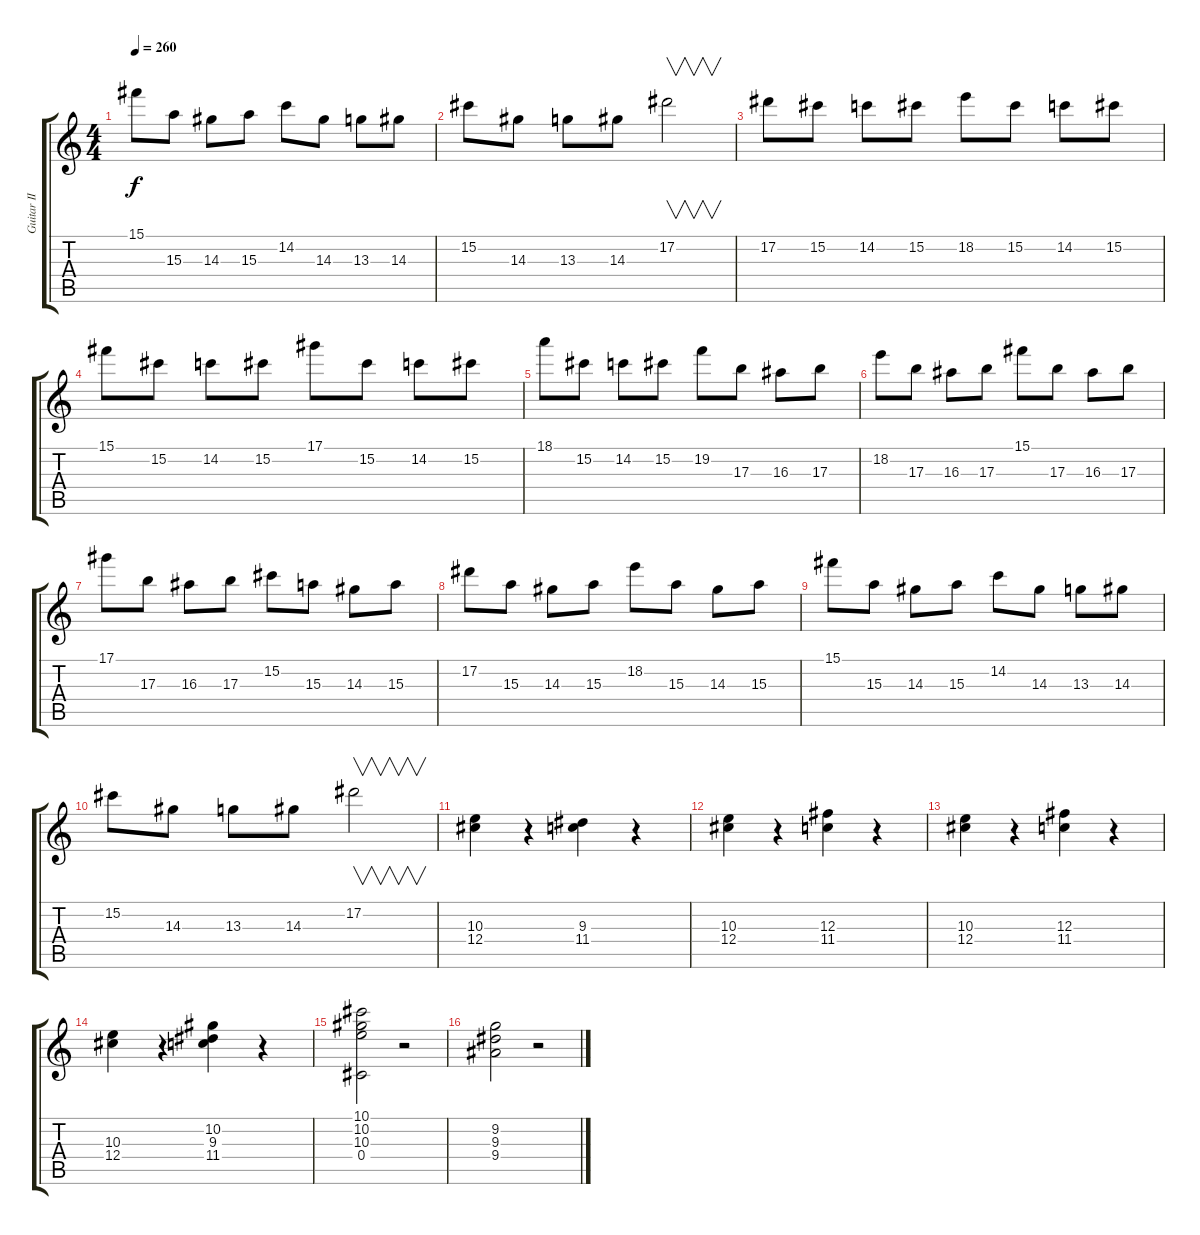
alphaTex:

\track ("Guitar II" "Guitar II") {instrument overdrivenguitar}
\staff {score tabs}
\tuning (Eb4 Bb3 Gb3 Db3 Ab2 Eb2) {hide}
\ts (4 4)
\tempo 260
\clef g2
\ks c
15.1.8{dy f} 15.3.8 14.3.8 15.3.8 14.2.8 14.3.8 13.3.8 14.3.8 |
15.2.8 14.3.8 13.3.8 14.3.8 17.2.2{v} |
17.2.8 15.2.8 14.2.8 15.2.8 18.2.8 15.2.8 14.2.8 15.2.8 |
15.1.8 15.2.8 14.2.8 15.2.8 17.1.8 15.2.8 14.2.8 15.2.8 |
18.1.8 15.2.8 14.2.8 15.2.8 19.2.8 17.3.8 16.3.8 17.3.8 |
18.2.8 17.3.8 16.3.8 17.3.8 15.1.8 17.3.8 16.3.8 17.3.8 |
17.1.8 17.3.8 16.3.8 17.3.8 15.2.8 15.3.8 14.3.8 15.3.8 |
17.2.8 15.3.8 14.3.8 15.3.8 18.2.8 15.3.8 14.3.8 15.3.8 |
15.1.8 15.3.8 14.3.8 15.3.8 14.2.8 14.3.8 13.3.8 14.3.8 |
15.2.8 14.3.8 13.3.8 14.3.8 17.2.2{v} |
(10.3 12.4).4 r.4 (9.3 11.4).4 r.4 |
(10.3 12.4).4 r.4 (12.3 11.4).4 r.4 |
(10.3 12.4).4 r.4 (12.3 11.4).4 r.4 |
(10.3 12.4).4 r.4 (10.2 9.3 11.4).4 r.4 |
(10.1 10.2 10.3 0.4).2 r.2 |
(9.2 9.3 9.4).2 r.2
